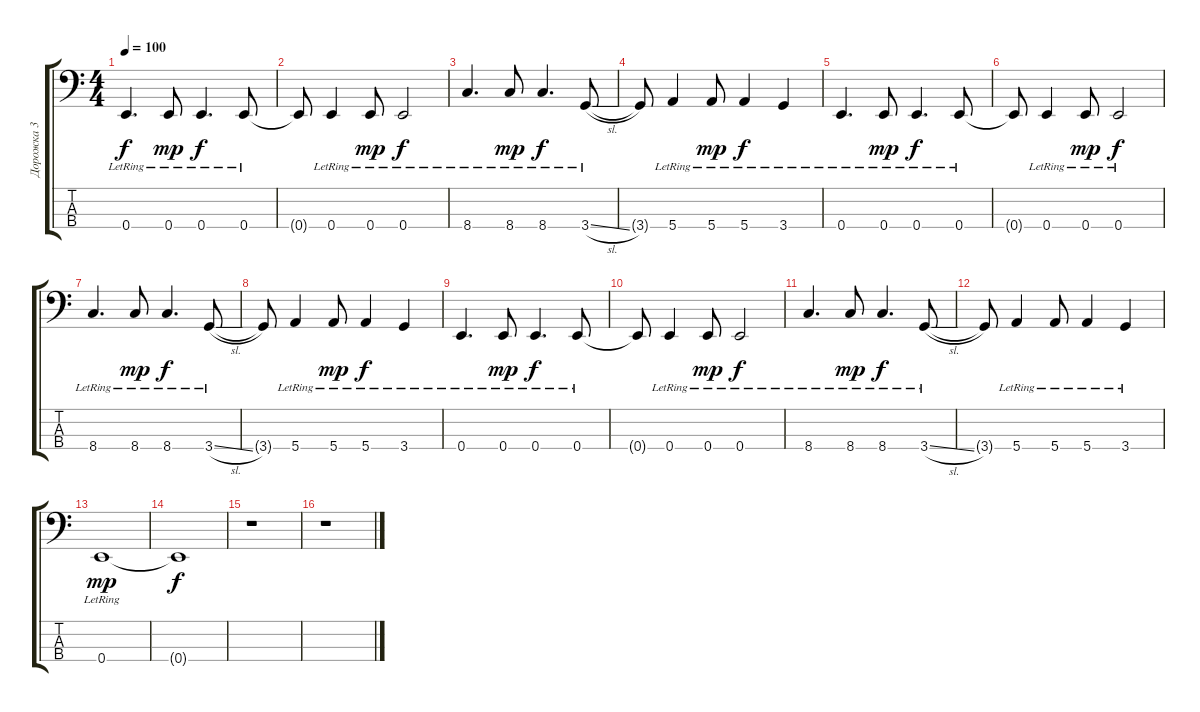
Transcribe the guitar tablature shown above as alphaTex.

\track ("Дорожка 3" "Дорожка 3") {instrument electricbassfinger}
\staff {score tabs}
\tuning (G2 D2 A1 E1) {hide}
\ts (4 4)
\tempo 100
\clef f4
\ks c
0.4{lr}.4{d dy f} 0.4{lr}.8{dy mp} 0.4{lr}.4{d dy f} 0.4{lr}.8 |
0.4{t}.8 0.4{lr}.4 0.4{lr}.8{dy mp} 0.4{lr}.2{dy f} |
8.4{lr}.4{d} 8.4{lr}.8{dy mp} 8.4{lr}.4{d dy f} 3.4{sl lr}.8 |
3.4{t}.8 5.4{lr}.4 5.4{lr}.8{dy mp} 5.4{lr}.4{dy f} 3.4{lr}.4 |
0.4{lr}.4{d} 0.4{lr}.8{dy mp} 0.4{lr}.4{d dy f} 0.4{lr}.8 |
0.4{t}.8 0.4{lr}.4 0.4{lr}.8{dy mp} 0.4{lr}.2{dy f} |
8.4{lr}.4{d} 8.4{lr}.8{dy mp} 8.4{lr}.4{d dy f} 3.4{sl lr}.8 |
3.4{t}.8 5.4{lr}.4 5.4{lr}.8{dy mp} 5.4{lr}.4{dy f} 3.4{lr}.4 |
0.4{lr}.4{d} 0.4{lr}.8{dy mp} 0.4{lr}.4{d dy f} 0.4{lr}.8 |
0.4{t}.8 0.4{lr}.4 0.4{lr}.8{dy mp} 0.4{lr}.2{dy f} |
8.4{lr}.4{d} 8.4{lr}.8{dy mp} 8.4{lr}.4{d dy f} 3.4{sl lr}.8 |
3.4{t}.8 5.4{lr}.4 5.4{lr}.8 5.4{lr}.4 3.4{lr}.4 |
0.4{lr}.1{dy mp} |
0.4{t}.1{dy f} |
r.1 |
r.1
